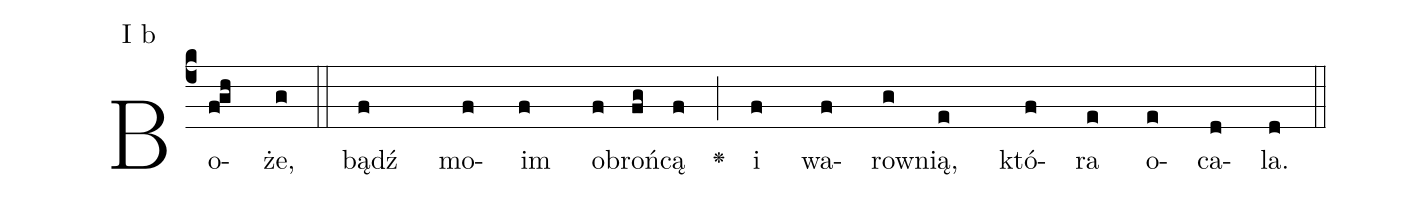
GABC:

annotation: I b;
%%
(c4)Bo(fgh)że,(g) (::) bądź(f) mo(f)im(f) o(f)broń(fg)cą(f) <v>\greheightstar</v>(;) i(f) wa(f)row(g)nią,(e) któ(f)ra(e) o(e)ca(d)la.(d) (::) (z)
